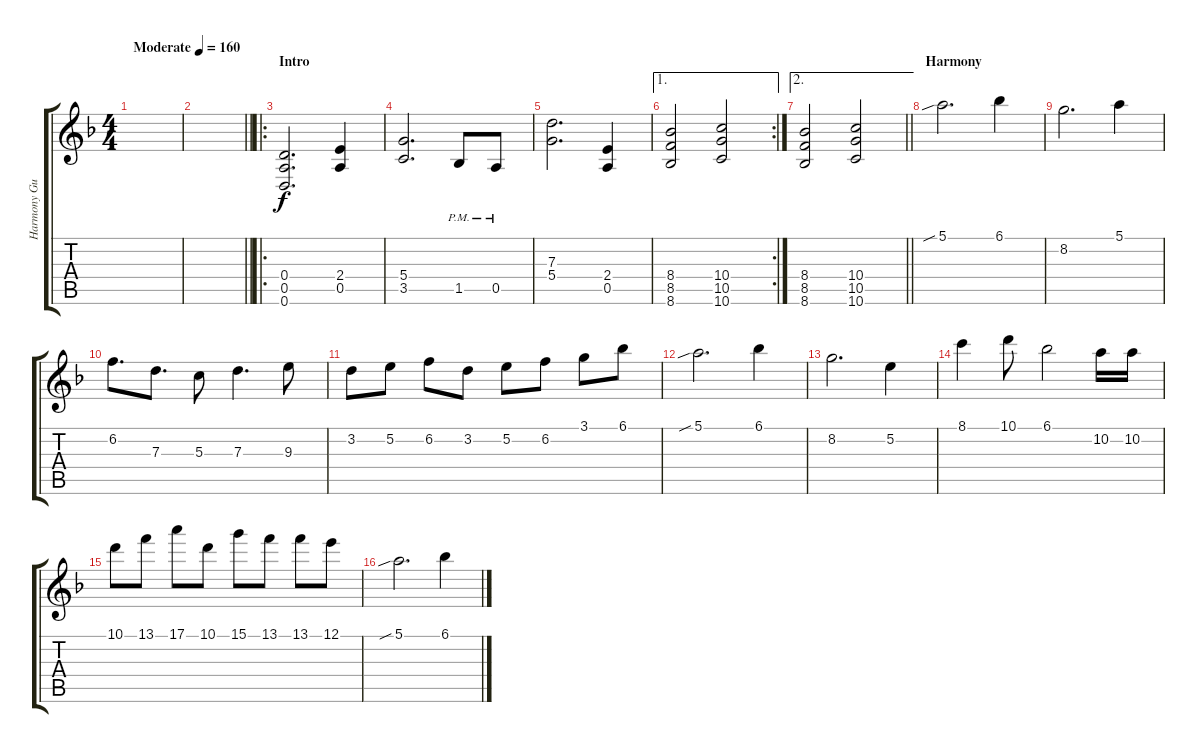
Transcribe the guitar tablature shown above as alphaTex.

\track ("Harmony Guitar (Gus + Bob)" "Harmony Gu") {instrument distortionguitar}
\staff {score tabs}
\tuning (E4 B3 G3 D3 A2 D2) {hide}
\ts (4 4)
\tempo (160 "Moderate")
\clef g2
\ks dminor
|
\barLineRight lightlight
|
\ro
\section ("" "Intro")
(0.4 0.5 0.6).2{d} (2.4 0.5).4 |
(5.4 3.5).2{d} 1.5{pm}.8 0.5{pm}.8 |
(7.3 5.4).2{d} (2.4 0.5).4 |
\ae 1
\rc 2
(8.4 8.5 8.6).2 (10.4 10.5 10.6).2 |
\ae 2
\barLineRight lightlight
(8.4 8.5 8.6).2 (10.4 10.5 10.6).2 |
\section ("" "Harmony")
5.1{sib}.2{d} 6.1.4 |
8.2.2{d} 5.1.4 |
6.2.8{d} 7.3.8{d} 5.3.8 7.3.4{d} 9.3.8 |
3.2.8 5.2.8 6.2.8 3.2.8 5.2.8 6.2.8 3.1.8 6.1.8 |
5.1{sib}.2{d} 6.1.4 |
8.2.2{d} 5.2.4 |
8.1.4 10.1.8 6.1.2 10.2.16 10.2.16 |
10.1.8 13.1.8 17.1.8 10.1.8 15.1.8 13.1.8 13.1.8 12.1.8 |
5.1{sib}.2{d} 6.1.4
